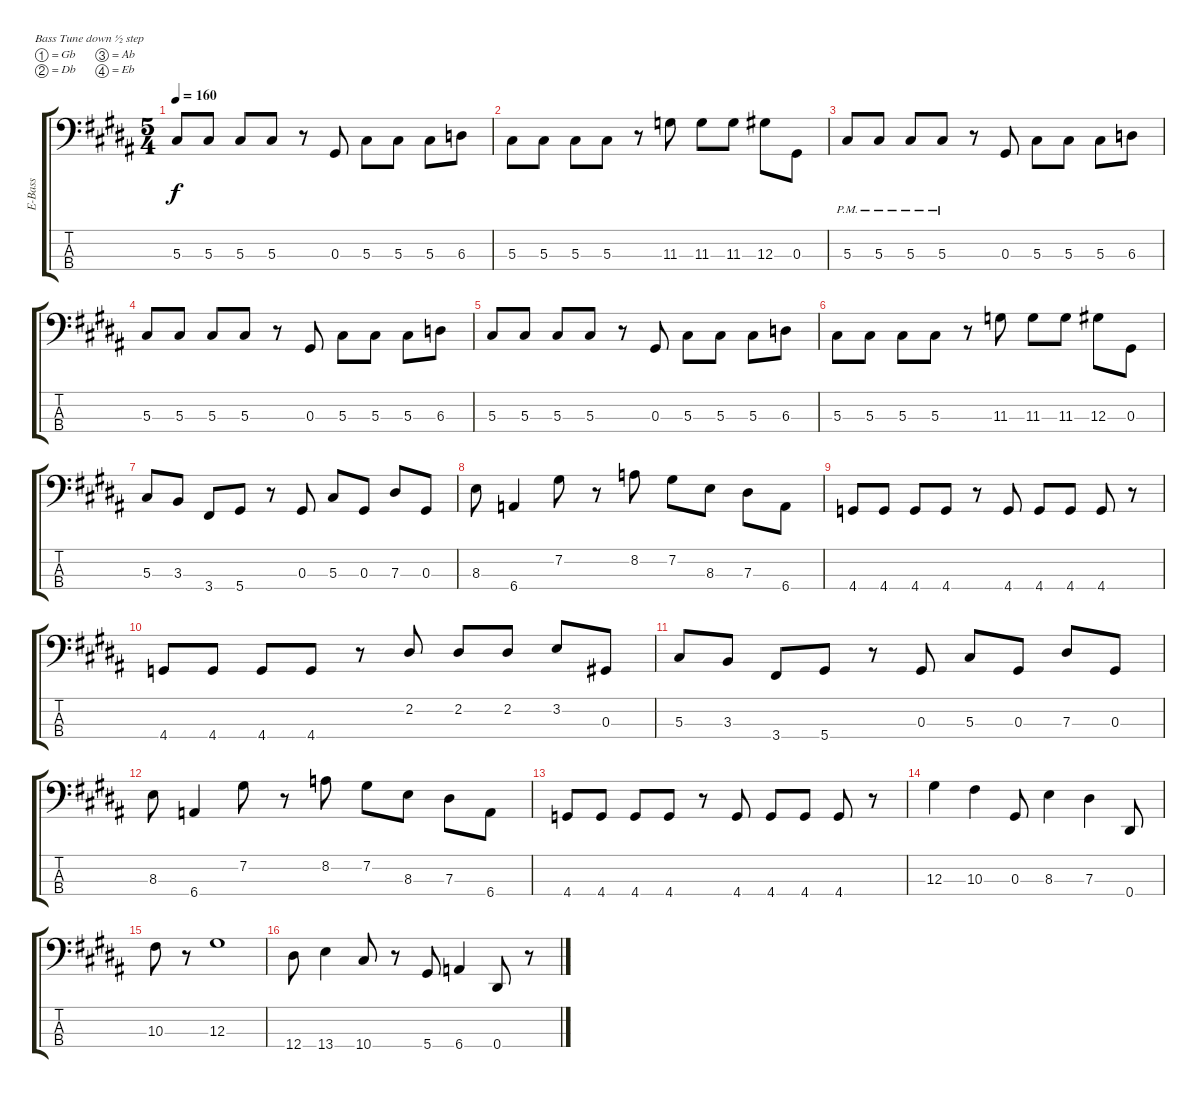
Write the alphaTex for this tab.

\bracketExtendMode groupsimilarinstruments
\otherSystemsTrackNameOrientation horizontal
\track ("Electric Bass" "E-Bass") {instrument electricbassfinger}
\staff {score tabs}
\tuning (Gb2 Db2 Ab1 Eb1)
\ts (5 4)
\tempo 160
\clef f4
\ks b
5.3{acc forcenatural}.8{dy f beam Up} 5.3{acc forcenatural}.8{beam Up} 5.3{acc forcenatural}.8{beam Up} 5.3{acc forcenatural}.8{beam Up} r.8{beam Up} 0.3{acc forcenatural}.8{beam Up} 5.3{acc forcenatural}.8{beam Down} 5.3{acc forcenatural}.8{beam Down} 5.3{acc forcenatural}.8{beam Down} 6.3{acc b}.8{beam Down} |
5.3{acc forcenatural}.8{beam Down} 5.3{acc forcenatural}.8{beam Down} 5.3{acc forcenatural}.8{beam Down} 5.3{acc forcenatural}.8{beam Down} r.8{beam Down} 11.3{acc b}.8{beam Down} 11.3{acc b}.8{beam Down} 11.3{acc b}.8{beam Down} 12.3{acc forcenatural}.8{beam Down} 0.3{acc forcenatural}.8{beam Down} |
5.3{pm acc forcenatural}.8{beam Up} 5.3{pm acc forcenatural}.8{beam Up} 5.3{pm acc forcenatural}.8{beam Up} 5.3{pm acc forcenatural}.8{beam Up} r.8{beam Up} 0.3{acc forcenatural}.8{beam Up} 5.3{acc forcenatural}.8{beam Down} 5.3{acc forcenatural}.8{beam Down} 5.3{acc forcenatural}.8{beam Down} 6.3{acc b}.8{beam Down} |
5.3{acc forcenatural}.8{beam Up} 5.3{acc forcenatural}.8{beam Up} 5.3{acc forcenatural}.8{beam Up} 5.3{acc forcenatural}.8{beam Up} r.8{beam Up} 0.3{acc forcenatural}.8{beam Up} 5.3{acc forcenatural}.8{beam Down} 5.3{acc forcenatural}.8{beam Down} 5.3{acc forcenatural}.8{beam Down} 6.3{acc b}.8{beam Down} |
5.3{acc forcenatural}.8{beam Up} 5.3{acc forcenatural}.8{beam Up} 5.3{acc forcenatural}.8{beam Up} 5.3{acc forcenatural}.8{beam Up} r.8{beam Up} 0.3{acc forcenatural}.8{beam Up} 5.3{acc forcenatural}.8{beam Down} 5.3{acc forcenatural}.8{beam Down} 5.3{acc forcenatural}.8{beam Down} 6.3{acc b}.8{beam Down} |
5.3{acc forcenatural}.8{beam Down} 5.3{acc forcenatural}.8{beam Down} 5.3{acc forcenatural}.8{beam Down} 5.3{acc forcenatural}.8{beam Down} r.8{beam Down} 11.3{acc b}.8{beam Down} 11.3{acc b}.8{beam Down} 11.3{acc b}.8{beam Down} 12.3{acc forcenatural}.8{beam Down} 0.3{acc forcenatural}.8{beam Down} |
5.3{acc forcenatural}.8{beam Up} 3.3{acc forcenatural}.8{beam Up} 3.4{acc forcenatural}.8{beam Up} 5.4{acc forcenatural}.8{beam Up} r.8{beam Up} 0.3{acc forcenatural}.8{beam Up} 5.3{acc forcenatural}.8{beam Up} 0.3{acc forcenatural}.8{beam Up} 7.3{acc forcenatural}.8{beam Up} 0.3{acc forcenatural}.8{beam Up} |
8.3{acc forcenatural}.8{beam Down} 6.4{acc b}.4{beam Up} 7.2{acc forcenatural}.8{beam Down} r.8{beam Down} 8.2{acc b}.8{beam Down} 7.2{acc forcenatural}.8{beam Down} 8.3{acc forcenatural}.8{beam Down} 7.3{acc forcenatural}.8{beam Down} 6.4{acc b}.8{beam Down} |
4.4{acc b}.8{beam Up} 4.4{acc b}.8{beam Up} 4.4{acc b}.8{beam Up} 4.4{acc b}.8{beam Up} r.8{beam Up} 4.4{acc b}.8{beam Up} 4.4{acc b}.8{beam Up} 4.4{acc b}.8{beam Up} 4.4{acc b}.8{beam Up} r.8{beam Up} |
4.4{acc b}.8{beam Up} 4.4{acc b}.8{beam Up} 4.4{acc b}.8{beam Up} 4.4{acc b}.8{beam Up} r.8{beam Up} 2.2{acc forcenatural}.8{beam Up} 2.2{acc forcenatural}.8{beam Up} 2.2{acc forcenatural}.8{beam Up} 3.2{acc forcenatural}.8{beam Up} 0.3{acc forcenatural}.8{beam Up} |
5.3{acc forcenatural}.8{beam Up} 3.3{acc forcenatural}.8{beam Up} 3.4{acc forcenatural}.8{beam Up} 5.4{acc forcenatural}.8{beam Up} r.8{beam Up} 0.3{acc forcenatural}.8{beam Up} 5.3{acc forcenatural}.8{beam Up} 0.3{acc forcenatural}.8{beam Up} 7.3{acc forcenatural}.8{beam Up} 0.3{acc forcenatural}.8{beam Up} |
8.3{acc forcenatural}.8{beam Down} 6.4{acc b}.4{beam Up} 7.2{acc forcenatural}.8{beam Down} r.8{beam Down} 8.2{acc b}.8{beam Down} 7.2{acc forcenatural}.8{beam Down} 8.3{acc forcenatural}.8{beam Down} 7.3{acc forcenatural}.8{beam Down} 6.4{acc b}.8{beam Down} |
4.4{acc b}.8{beam Up} 4.4{acc b}.8{beam Up} 4.4{acc b}.8{beam Up} 4.4{acc b}.8{beam Up} r.8{beam Up} 4.4{acc b}.8{beam Up} 4.4{acc b}.8{beam Up} 4.4{acc b}.8{beam Up} 4.4{acc b}.8{beam Up} r.8{beam Up} |
12.3{acc forcenatural}.4{beam Down} 10.3{acc forcenatural}.4{beam Down} 0.3{acc forcenatural}.8{beam Up} 8.3{acc forcenatural}.4{beam Down} 7.3{acc forcenatural}.4{beam Down} 0.4{acc forcenatural}.8{beam Up} |
10.3{acc forcenatural}.8{beam Down} r.8{beam Down} 12.3{acc forcenatural}.1{beam Down} |
12.4{acc forcenatural}.8{beam Down} 13.4{acc forcenatural}.4{beam Down} 10.4{acc forcenatural}.8{beam Up} r.8{beam Up} 5.4{acc forcenatural}.8{beam Up} 6.4{acc b}.4{beam Up} 0.4{acc forcenatural}.8{beam Up} r.8{beam Up}
